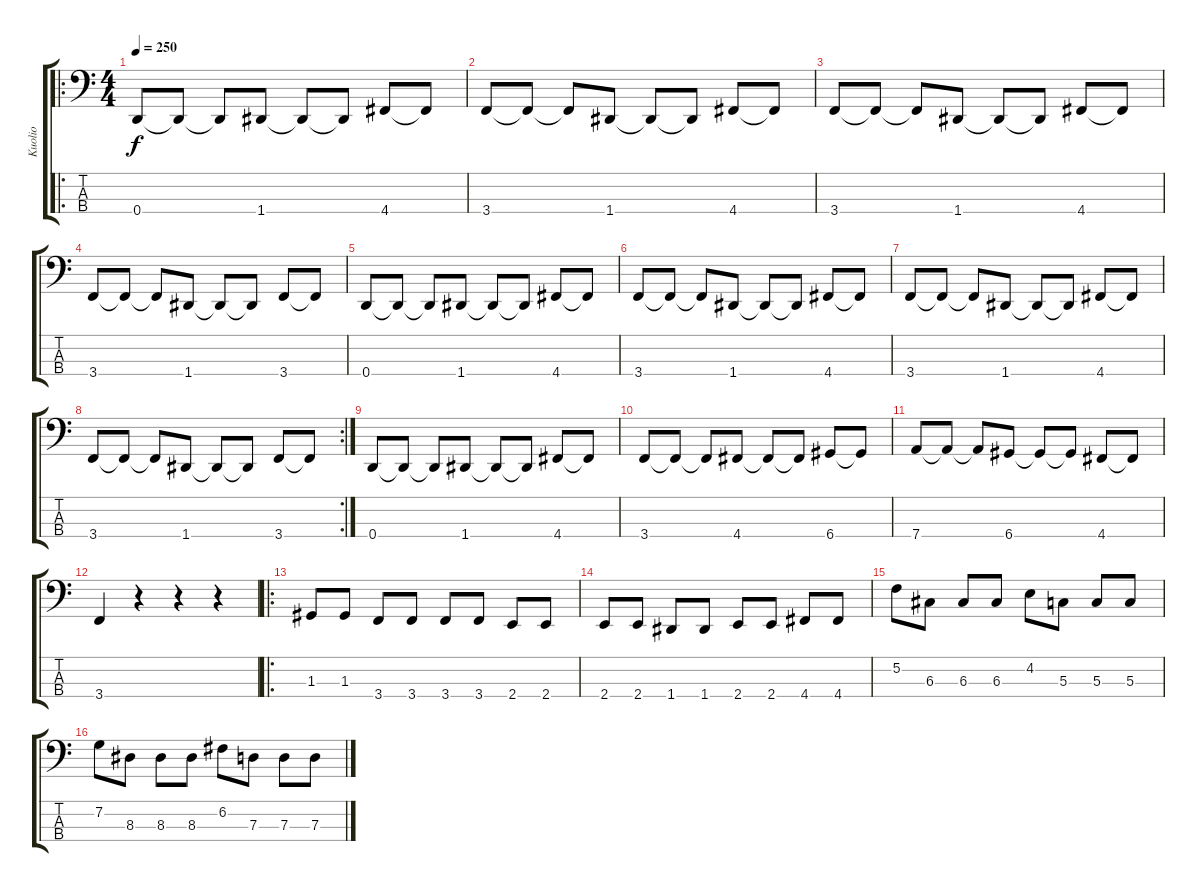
\track ("Kuolio" "Kuolio") {instrument electricbassfinger}
\staff {score tabs}
\tuning (F2 C2 G1 D1) {hide}
\ro
\ts (4 4)
\tempo 250
\clef f4
\ks c
0.4.8{dy f} 0.4{t}.8 0.4{t}.8 1.4.8 1.4{t}.8 1.4{t}.8 4.4.8 4.4{t}.8 |
3.4.8 3.4{t}.8 3.4{t}.8 1.4.8 1.4{t}.8 1.4{t}.8 4.4.8 4.4{t}.8 |
3.4.8 3.4{t}.8 3.4{t}.8 1.4.8 1.4{t}.8 1.4{t}.8 4.4.8 4.4{t}.8 |
3.4.8 3.4{t}.8 3.4{t}.8 1.4.8 1.4{t}.8 1.4{t}.8 3.4.8 3.4{t}.8 |
0.4.8 0.4{t}.8 0.4{t}.8 1.4.8 1.4{t}.8 1.4{t}.8 4.4.8 4.4{t}.8 |
3.4.8 3.4{t}.8 3.4{t}.8 1.4.8 1.4{t}.8 1.4{t}.8 4.4.8 4.4{t}.8 |
3.4.8 3.4{t}.8 3.4{t}.8 1.4.8 1.4{t}.8 1.4{t}.8 4.4.8 4.4{t}.8 |
\rc 2
3.4.8 3.4{t}.8 3.4{t}.8 1.4.8 1.4{t}.8 1.4{t}.8 3.4.8 3.4{t}.8 |
0.4.8 0.4{t}.8 0.4{t}.8 1.4.8 1.4{t}.8 1.4{t}.8 4.4.8 4.4{t}.8 |
3.4.8 3.4{t}.8 3.4{t}.8 4.4.8 4.4{t}.8 4.4{t}.8 6.4.8 6.4{t}.8 |
7.4.8 7.4{t}.8 7.4{t}.8 6.4.8 6.4{t}.8 6.4{t}.8 4.4.8 4.4{t}.8 |
3.4.4 r.4 r.4 r.4 |
\ro
1.3.8 1.3.8 3.4.8 3.4.8 3.4.8 3.4.8 2.4.8 2.4.8 |
2.4.8 2.4.8 1.4.8 1.4.8 2.4.8 2.4.8 4.4.8 4.4.8 |
5.2.8 6.3.8 6.3.8 6.3.8 4.2.8 5.3.8 5.3.8 5.3.8 |
7.2.8 8.3.8 8.3.8 8.3.8 6.2.8 7.3.8 7.3.8 7.3.8
